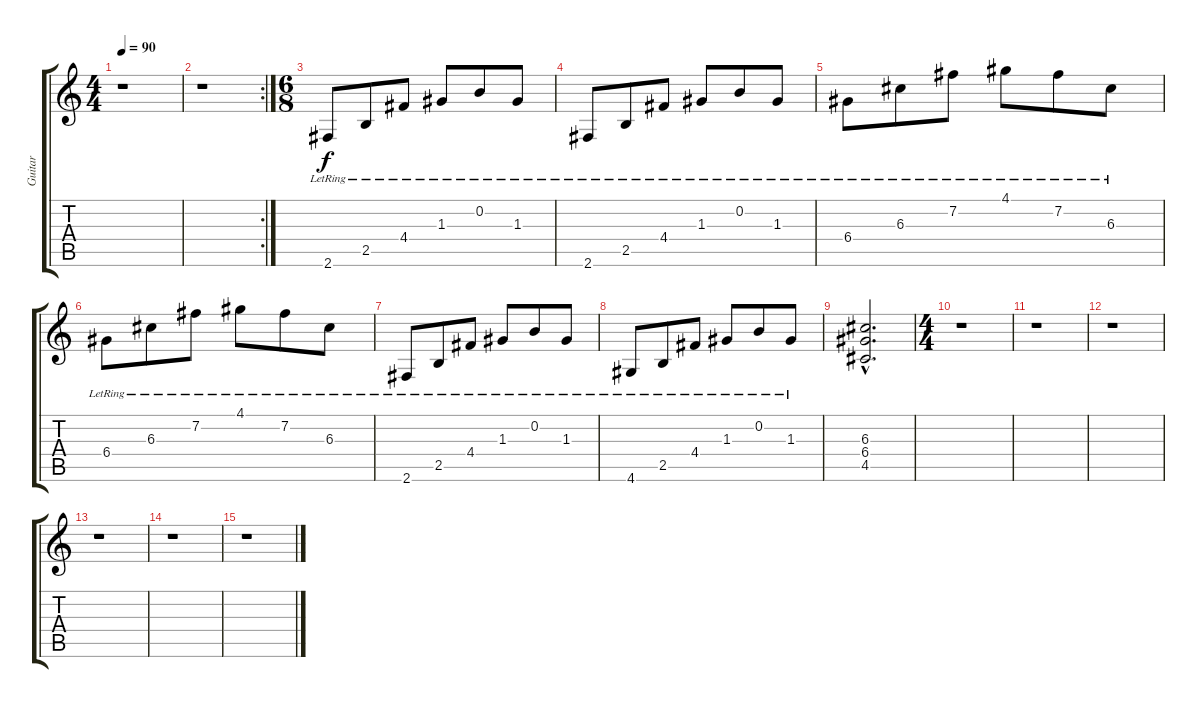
\track ("Guitar" "Guitar") {instrument acousticguitarsteel}
\staff {score tabs}
\tuning (E4 B3 G3 D3 A2 E2) {hide}
\ts (4 4)
\tempo 90
\clef g2
\ks c
r.1{dy f} |
\rc 2
r.1 |
\ts (6 8)
2.6{lr}.8 2.5{lr}.8 4.4{lr}.8 1.3{lr}.8 0.2{lr}.8 1.3{lr}.8 |
2.6{lr}.8 2.5{lr}.8 4.4{lr}.8 1.3{lr}.8 0.2{lr}.8 1.3{lr}.8 |
6.4{lr}.8 6.3{lr}.8 7.2{lr}.8 4.1{lr}.8 7.2{lr}.8 6.3{lr}.8 |
6.4{lr}.8 6.3{lr}.8 7.2{lr}.8 4.1{lr}.8 7.2{lr}.8 6.3{lr}.8 |
2.6{lr}.8 2.5{lr}.8 4.4{lr}.8 1.3{lr}.8 0.2{lr}.8 1.3{lr}.8 |
4.6{lr}.8 2.5{lr}.8 4.4{lr}.8 1.3{lr}.8 0.2{lr}.8 1.3{lr}.8 |
(6.3{hac} 6.4{hac} 4.5{hac}).2{d} |
\ts (4 4)
r.1 |
r.1 |
r.1 |
r.1 |
r.1 |
r.1
